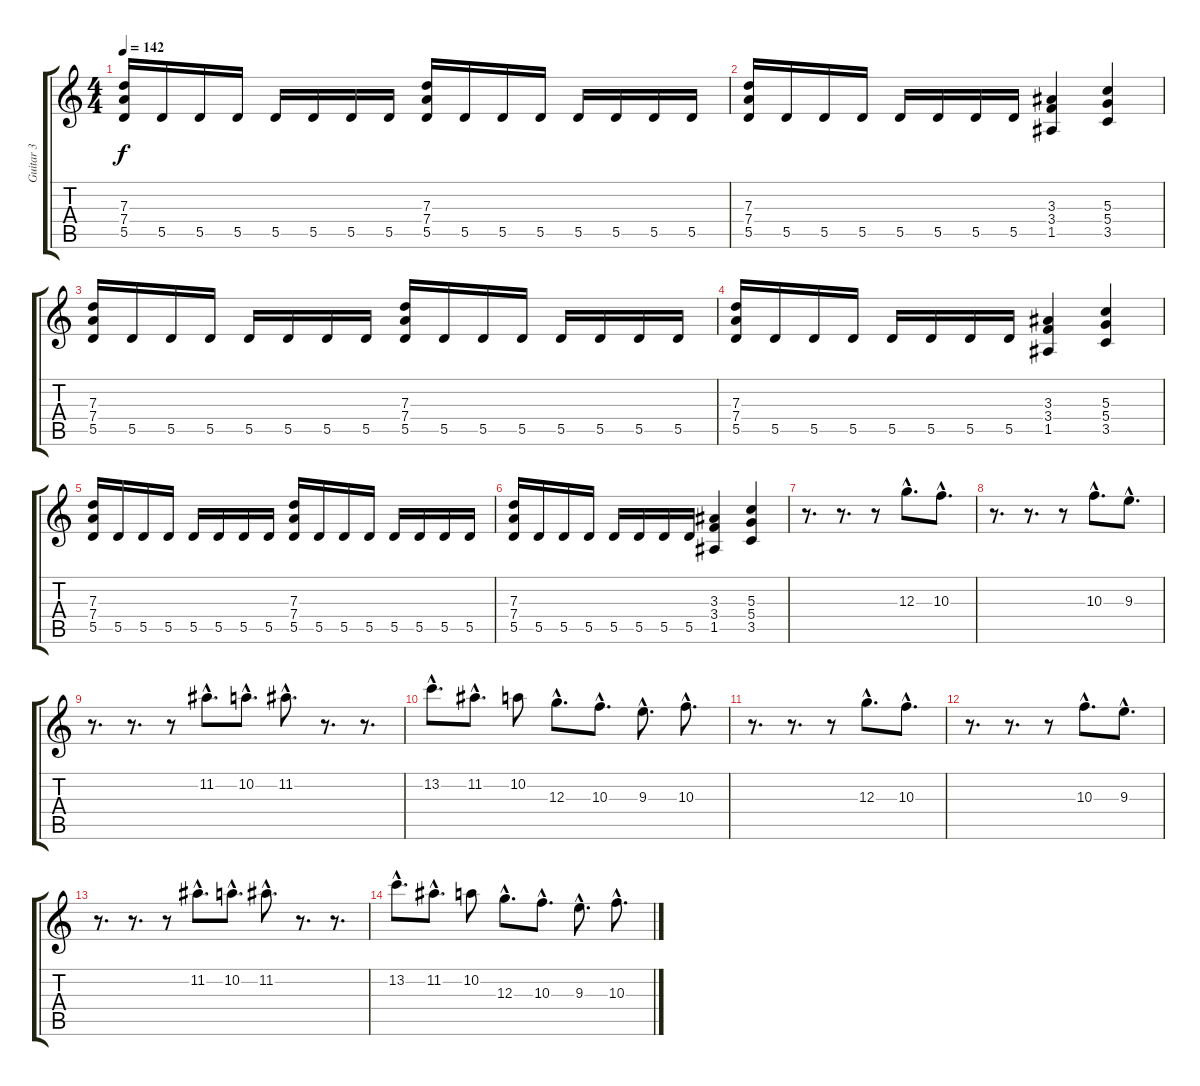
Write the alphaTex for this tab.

\track ("Guitar 3" "Guitar 3") {instrument distortionguitar}
\staff {score tabs}
\tuning (E4 B3 G3 D3 A2 E2) {hide}
\ts (4 4)
\tempo 142
\clef g2
\ks c
(7.3 7.4 5.5).16{dy f} 5.5.16 5.5.16 5.5.16 5.5.16 5.5.16 5.5.16 5.5.16 (7.3 7.4 5.5).16 5.5.16 5.5.16 5.5.16 5.5.16 5.5.16 5.5.16 5.5.16 |
(7.3 7.4 5.5).16 5.5.16 5.5.16 5.5.16 5.5.16 5.5.16 5.5.16 5.5.16 (3.3 3.4 1.5).4 (5.3 5.4 3.5).4 |
(7.3 7.4 5.5).16 5.5.16 5.5.16 5.5.16 5.5.16 5.5.16 5.5.16 5.5.16 (7.3 7.4 5.5).16 5.5.16 5.5.16 5.5.16 5.5.16 5.5.16 5.5.16 5.5.16 |
(7.3 7.4 5.5).16 5.5.16 5.5.16 5.5.16 5.5.16 5.5.16 5.5.16 5.5.16 (3.3 3.4 1.5).4 (5.3 5.4 3.5).4 |
(7.3 7.4 5.5).16 5.5.16 5.5.16 5.5.16 5.5.16 5.5.16 5.5.16 5.5.16 (7.3 7.4 5.5).16 5.5.16 5.5.16 5.5.16 5.5.16 5.5.16 5.5.16 5.5.16 |
(7.3 7.4 5.5).16 5.5.16 5.5.16 5.5.16 5.5.16 5.5.16 5.5.16 5.5.16 (3.3 3.4 1.5).4 (5.3 5.4 3.5).4 |
r.8{d} r.8{d} r.8 12.3{hac}.8{d} 10.3{hac}.8{d} |
r.8{d} r.8{d} r.8 10.3{hac}.8{d} 9.3{hac}.8{d} |
r.8{d} r.8{d} r.8 11.2{hac}.8{d} 10.2{hac}.8{d} 11.2{hac}.8{d} r.8{d} r.8{d} |
13.2{hac}.8{d} 11.2{hac}.8{d} 10.2.8 12.3{hac}.8{d} 10.3{hac}.8{d} 9.3{hac}.8{d} 10.3{hac}.8{d} |
r.8{d} r.8{d} r.8 12.3{hac}.8{d} 10.3{hac}.8{d} |
r.8{d} r.8{d} r.8 10.3{hac}.8{d} 9.3{hac}.8{d} |
r.8{d} r.8{d} r.8 11.2{hac}.8{d} 10.2{hac}.8{d} 11.2{hac}.8{d} r.8{d} r.8{d} |
13.2{hac}.8{d} 11.2{hac}.8{d} 10.2.8 12.3{hac}.8{d} 10.3{hac}.8{d} 9.3{hac}.8{d} 10.3{hac}.8{d}
